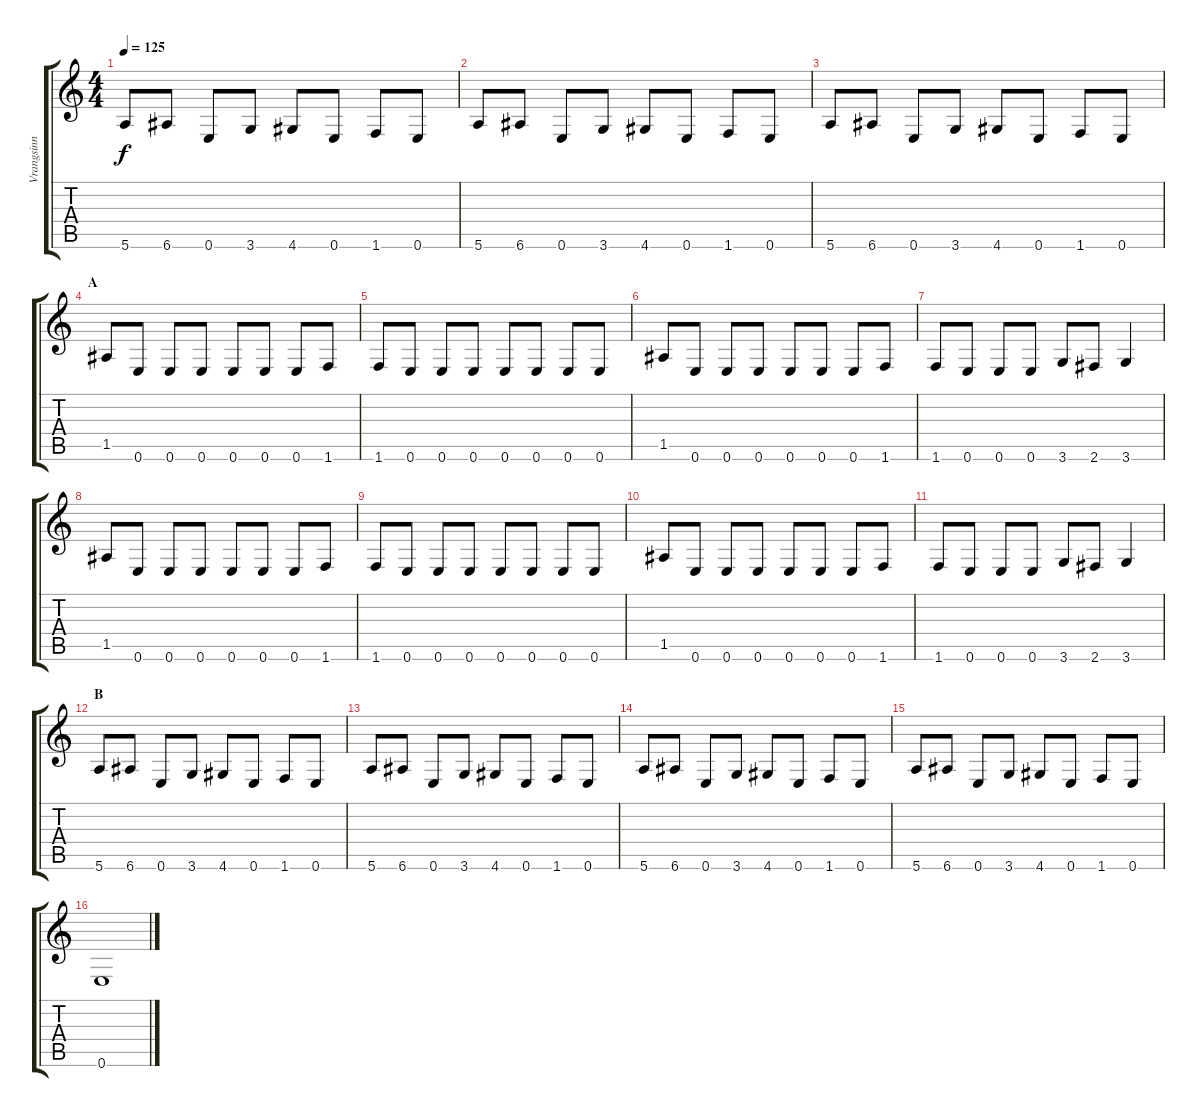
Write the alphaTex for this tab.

\track ("Vrangsinn" "Vrangsinn") {instrument electricbasspick}
\staff {score tabs}
\tuning (E4 B3 G3 D3 A2 E2) {hide}
\ts (4 4)
\tempo 125
\clef g2
\ks c
5.6.8{dy f} 6.6.8 0.6.8 3.6.8 4.6.8 0.6.8 1.6.8 0.6.8 |
5.6.8 6.6.8 0.6.8 3.6.8 4.6.8 0.6.8 1.6.8 0.6.8 |
5.6.8 6.6.8 0.6.8 3.6.8 4.6.8 0.6.8 1.6.8 0.6.8 |
\section ("" "A")
1.5.8 0.6.8 0.6.8 0.6.8 0.6.8 0.6.8 0.6.8 1.6.8 |
1.6.8 0.6.8 0.6.8 0.6.8 0.6.8 0.6.8 0.6.8 0.6.8 |
1.5.8 0.6.8 0.6.8 0.6.8 0.6.8 0.6.8 0.6.8 1.6.8 |
1.6.8 0.6.8 0.6.8 0.6.8 3.6.8 2.6.8 3.6.4 |
1.5.8 0.6.8 0.6.8 0.6.8 0.6.8 0.6.8 0.6.8 1.6.8 |
1.6.8 0.6.8 0.6.8 0.6.8 0.6.8 0.6.8 0.6.8 0.6.8 |
1.5.8 0.6.8 0.6.8 0.6.8 0.6.8 0.6.8 0.6.8 1.6.8 |
1.6.8 0.6.8 0.6.8 0.6.8 3.6.8 2.6.8 3.6.4 |
\section ("" "B")
5.6.8 6.6.8 0.6.8 3.6.8 4.6.8 0.6.8 1.6.8 0.6.8 |
5.6.8 6.6.8 0.6.8 3.6.8 4.6.8 0.6.8 1.6.8 0.6.8 |
5.6.8 6.6.8 0.6.8 3.6.8 4.6.8 0.6.8 1.6.8 0.6.8 |
5.6.8 6.6.8 0.6.8 3.6.8 4.6.8 0.6.8 1.6.8 0.6.8 |
0.6.1
